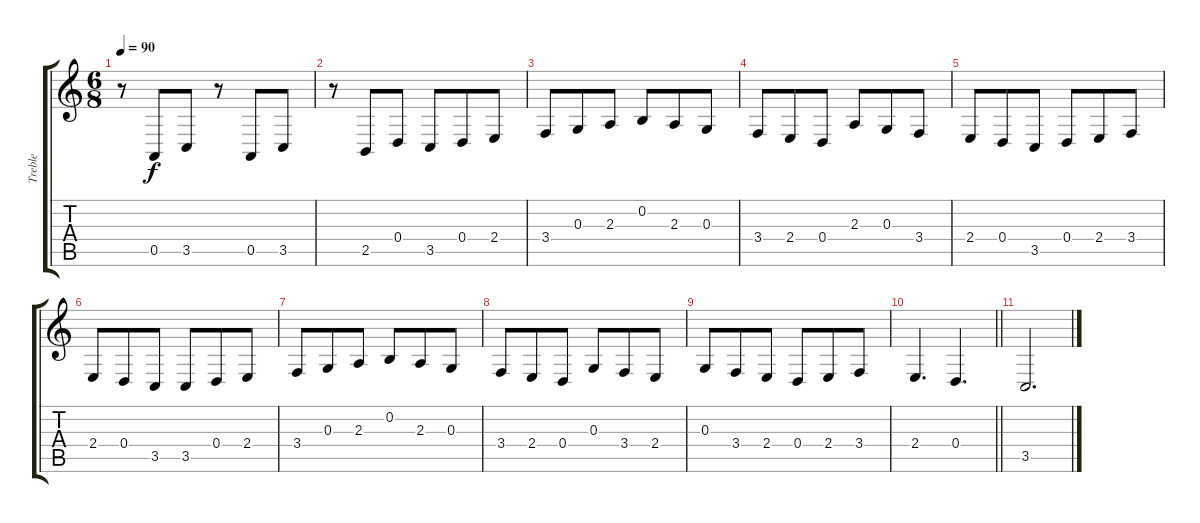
\track ("Treble" "Treble") {instrument acousticgrandpiano}
\staff {score tabs}
\tuning (E4 B3 G3 D3 A2 E2) {hide}
\ts (6 8)
\tempo 90
\clef g2
\ks c
r.8{dy f} 0.5.8 3.5.8 r.8 0.5.8 3.5.8 |
r.8 2.5.8 0.4.8 3.5.8 0.4.8 2.4.8 |
3.4.8 0.3.8 2.3.8 0.2.8 2.3.8 0.3.8 |
3.4.8 2.4.8 0.4.8 2.3.8 0.3.8 3.4.8 |
2.4.8 0.4.8 3.5.8 0.4.8 2.4.8 3.4.8 |
2.4.8 0.4.8 3.5.8 3.5.8 0.4.8 2.4.8 |
3.4.8 0.3.8 2.3.8 0.2.8 2.3.8 0.3.8 |
3.4.8 2.4.8 0.4.8 0.3.8 3.4.8 2.4.8 |
0.3.8 3.4.8 2.4.8 0.4.8 2.4.8 3.4.8 |
\barLineRight lightlight
2.4.4{d} 0.4.4{d} |
3.5.2{d}
